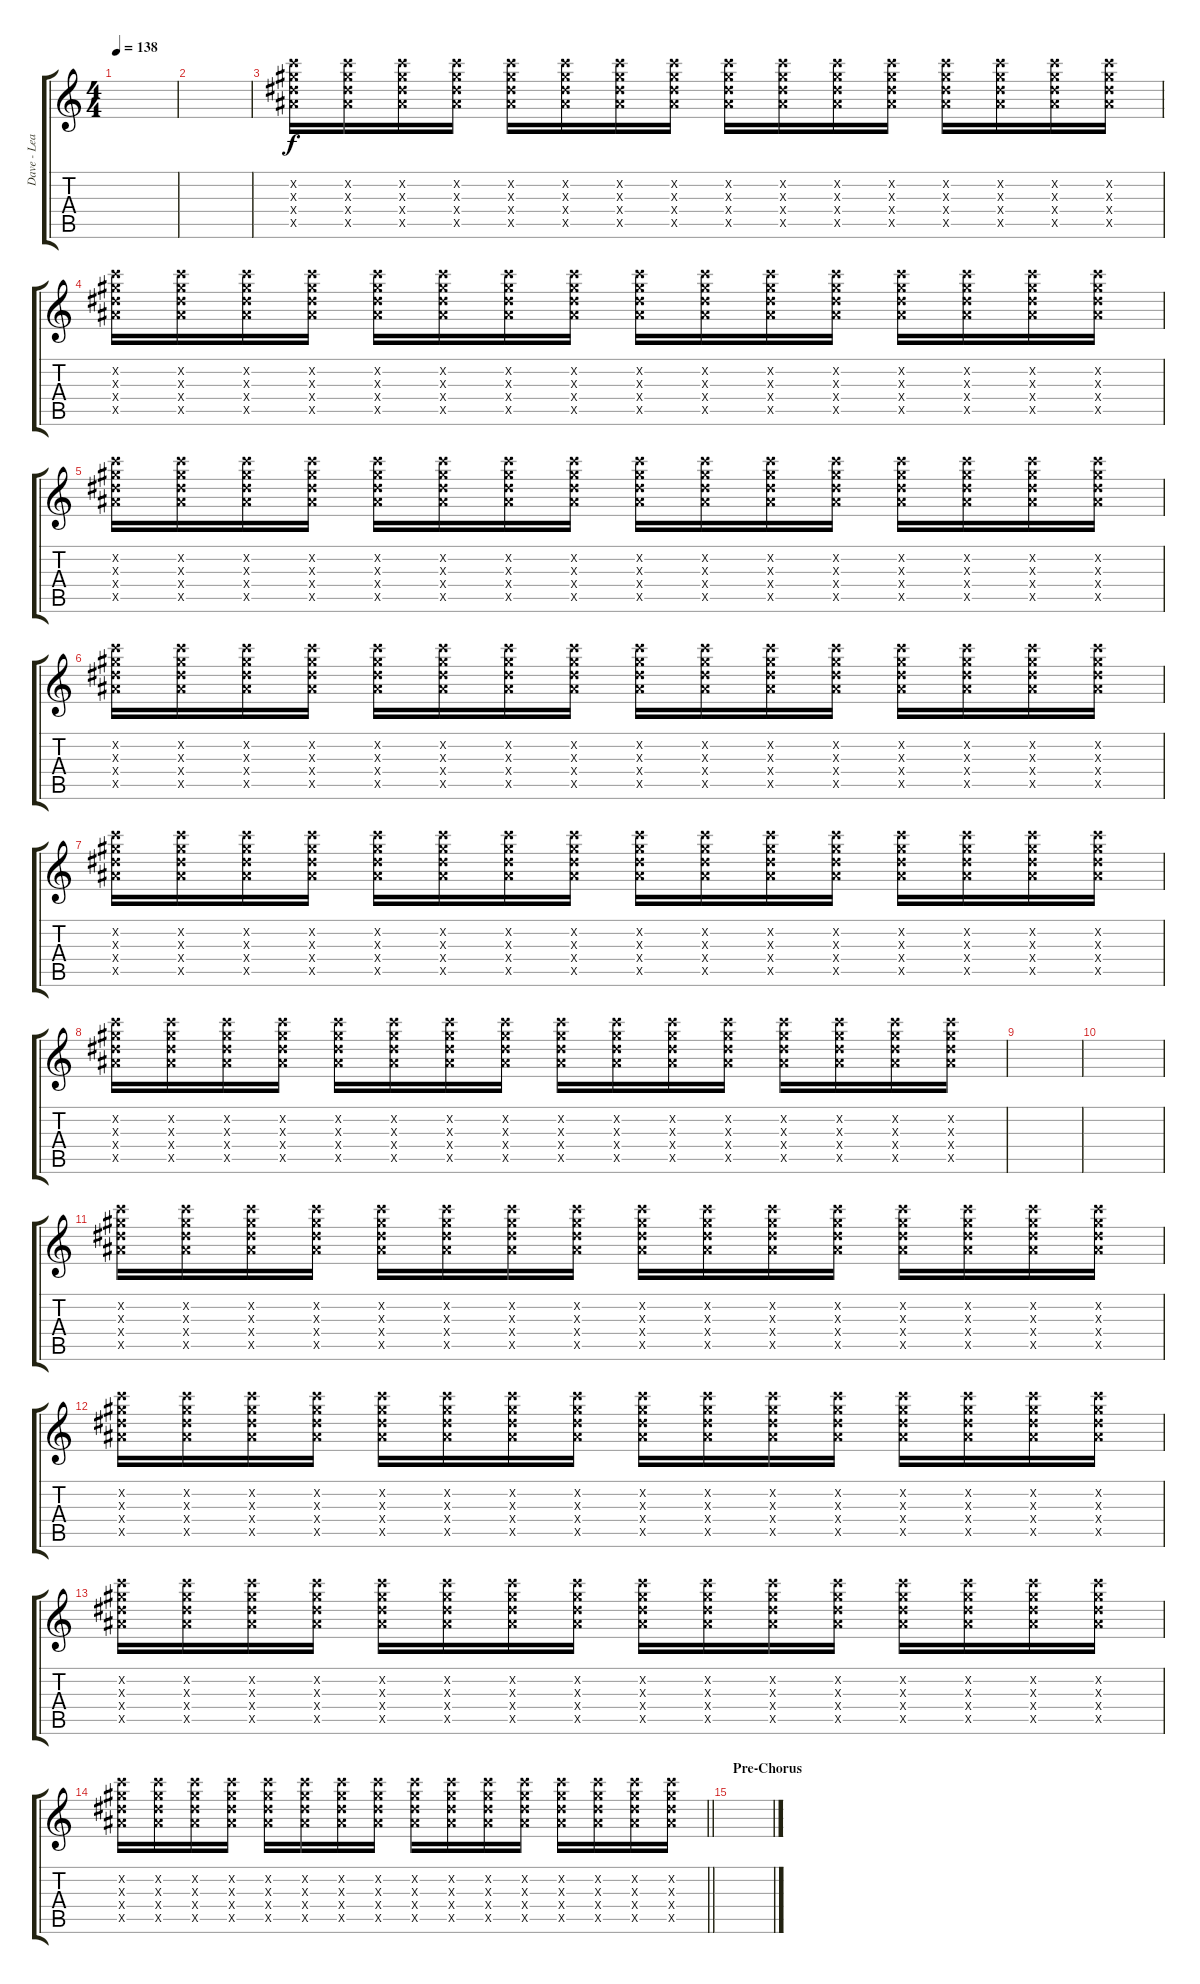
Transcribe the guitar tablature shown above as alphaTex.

\track ("Dave - Lead Guitar" "Dave - Lea") {instrument distortionguitar}
\staff {score tabs}
\tuning (Eb4 Bb3 Gb3 Db3 Ab2 Eb2) {hide}
\ts (4 4)
\tempo 138
\clef g2
\ks c
|
|
(14.2{x} 14.3{x} 14.4{x} 14.5{x}).16 (14.2{x} 14.3{x} 14.4{x} 14.5{x}).16 (14.2{x} 14.3{x} 14.4{x} 14.5{x}).16 (14.2{x} 14.3{x} 14.4{x} 14.5{x}).16 (14.2{x} 14.3{x} 14.4{x} 14.5{x}).16 (14.2{x} 14.3{x} 14.4{x} 14.5{x}).16 (14.2{x} 14.3{x} 14.4{x} 14.5{x}).16 (14.2{x} 14.3{x} 14.4{x} 14.5{x}).16 (14.2{x} 14.3{x} 14.4{x} 14.5{x}).16 (14.2{x} 14.3{x} 14.4{x} 14.5{x}).16 (14.2{x} 14.3{x} 14.4{x} 14.5{x}).16 (14.2{x} 14.3{x} 14.4{x} 14.5{x}).16 (14.2{x} 14.3{x} 14.4{x} 14.5{x}).16 (14.2{x} 14.3{x} 14.4{x} 14.5{x}).16 (14.2{x} 14.3{x} 14.4{x} 14.5{x}).16 (14.2{x} 14.3{x} 14.4{x} 14.5{x}).16 |
(14.2{x} 14.3{x} 14.4{x} 14.5{x}).16 (14.2{x} 14.3{x} 14.4{x} 14.5{x}).16 (14.2{x} 14.3{x} 14.4{x} 14.5{x}).16 (14.2{x} 14.3{x} 14.4{x} 14.5{x}).16 (14.2{x} 14.3{x} 14.4{x} 14.5{x}).16 (14.2{x} 14.3{x} 14.4{x} 14.5{x}).16 (14.2{x} 14.3{x} 14.4{x} 14.5{x}).16 (14.2{x} 14.3{x} 14.4{x} 14.5{x}).16 (14.2{x} 14.3{x} 14.4{x} 14.5{x}).16 (14.2{x} 14.3{x} 14.4{x} 14.5{x}).16 (14.2{x} 14.3{x} 14.4{x} 14.5{x}).16 (14.2{x} 14.3{x} 14.4{x} 14.5{x}).16 (14.2{x} 14.3{x} 14.4{x} 14.5{x}).16 (14.2{x} 14.3{x} 14.4{x} 14.5{x}).16 (14.2{x} 14.3{x} 14.4{x} 14.5{x}).16 (14.2{x} 14.3{x} 14.4{x} 14.5{x}).16 |
(14.2{x} 14.3{x} 14.4{x} 14.5{x}).16 (14.2{x} 14.3{x} 14.4{x} 14.5{x}).16 (14.2{x} 14.3{x} 14.4{x} 14.5{x}).16 (14.2{x} 14.3{x} 14.4{x} 14.5{x}).16 (14.2{x} 14.3{x} 14.4{x} 14.5{x}).16 (14.2{x} 14.3{x} 14.4{x} 14.5{x}).16 (14.2{x} 14.3{x} 14.4{x} 14.5{x}).16 (14.2{x} 14.3{x} 14.4{x} 14.5{x}).16 (14.2{x} 14.3{x} 14.4{x} 14.5{x}).16 (14.2{x} 14.3{x} 14.4{x} 14.5{x}).16 (14.2{x} 14.3{x} 14.4{x} 14.5{x}).16 (14.2{x} 14.3{x} 14.4{x} 14.5{x}).16 (14.2{x} 14.3{x} 14.4{x} 14.5{x}).16 (14.2{x} 14.3{x} 14.4{x} 14.5{x}).16 (14.2{x} 14.3{x} 14.4{x} 14.5{x}).16 (14.2{x} 14.3{x} 14.4{x} 14.5{x}).16 |
(14.2{x} 14.3{x} 14.4{x} 14.5{x}).16 (14.2{x} 14.3{x} 14.4{x} 14.5{x}).16 (14.2{x} 14.3{x} 14.4{x} 14.5{x}).16 (14.2{x} 14.3{x} 14.4{x} 14.5{x}).16 (14.2{x} 14.3{x} 14.4{x} 14.5{x}).16 (14.2{x} 14.3{x} 14.4{x} 14.5{x}).16 (14.2{x} 14.3{x} 14.4{x} 14.5{x}).16 (14.2{x} 14.3{x} 14.4{x} 14.5{x}).16 (14.2{x} 14.3{x} 14.4{x} 14.5{x}).16 (14.2{x} 14.3{x} 14.4{x} 14.5{x}).16 (14.2{x} 14.3{x} 14.4{x} 14.5{x}).16 (14.2{x} 14.3{x} 14.4{x} 14.5{x}).16 (14.2{x} 14.3{x} 14.4{x} 14.5{x}).16 (14.2{x} 14.3{x} 14.4{x} 14.5{x}).16 (14.2{x} 14.3{x} 14.4{x} 14.5{x}).16 (14.2{x} 14.3{x} 14.4{x} 14.5{x}).16 |
(14.2{x} 14.3{x} 14.4{x} 14.5{x}).16 (14.2{x} 14.3{x} 14.4{x} 14.5{x}).16 (14.2{x} 14.3{x} 14.4{x} 14.5{x}).16 (14.2{x} 14.3{x} 14.4{x} 14.5{x}).16 (14.2{x} 14.3{x} 14.4{x} 14.5{x}).16 (14.2{x} 14.3{x} 14.4{x} 14.5{x}).16 (14.2{x} 14.3{x} 14.4{x} 14.5{x}).16 (14.2{x} 14.3{x} 14.4{x} 14.5{x}).16 (14.2{x} 14.3{x} 14.4{x} 14.5{x}).16 (14.2{x} 14.3{x} 14.4{x} 14.5{x}).16 (14.2{x} 14.3{x} 14.4{x} 14.5{x}).16 (14.2{x} 14.3{x} 14.4{x} 14.5{x}).16 (14.2{x} 14.3{x} 14.4{x} 14.5{x}).16 (14.2{x} 14.3{x} 14.4{x} 14.5{x}).16 (14.2{x} 14.3{x} 14.4{x} 14.5{x}).16 (14.2{x} 14.3{x} 14.4{x} 14.5{x}).16 |
(14.2{x} 14.3{x} 14.4{x} 14.5{x}).16 (14.2{x} 14.3{x} 14.4{x} 14.5{x}).16 (14.2{x} 14.3{x} 14.4{x} 14.5{x}).16 (14.2{x} 14.3{x} 14.4{x} 14.5{x}).16 (14.2{x} 14.3{x} 14.4{x} 14.5{x}).16 (14.2{x} 14.3{x} 14.4{x} 14.5{x}).16 (14.2{x} 14.3{x} 14.4{x} 14.5{x}).16 (14.2{x} 14.3{x} 14.4{x} 14.5{x}).16 (14.2{x} 14.3{x} 14.4{x} 14.5{x}).16 (14.2{x} 14.3{x} 14.4{x} 14.5{x}).16 (14.2{x} 14.3{x} 14.4{x} 14.5{x}).16 (14.2{x} 14.3{x} 14.4{x} 14.5{x}).16 (14.2{x} 14.3{x} 14.4{x} 14.5{x}).16 (14.2{x} 14.3{x} 14.4{x} 14.5{x}).16 (14.2{x} 14.3{x} 14.4{x} 14.5{x}).16 (14.2{x} 14.3{x} 14.4{x} 14.5{x}).16 |
|
|
(14.2{x} 14.3{x} 14.4{x} 14.5{x}).16 (14.2{x} 14.3{x} 14.4{x} 14.5{x}).16 (14.2{x} 14.3{x} 14.4{x} 14.5{x}).16 (14.2{x} 14.3{x} 14.4{x} 14.5{x}).16 (14.2{x} 14.3{x} 14.4{x} 14.5{x}).16 (14.2{x} 14.3{x} 14.4{x} 14.5{x}).16 (14.2{x} 14.3{x} 14.4{x} 14.5{x}).16 (14.2{x} 14.3{x} 14.4{x} 14.5{x}).16 (14.2{x} 14.3{x} 14.4{x} 14.5{x}).16 (14.2{x} 14.3{x} 14.4{x} 14.5{x}).16 (14.2{x} 14.3{x} 14.4{x} 14.5{x}).16 (14.2{x} 14.3{x} 14.4{x} 14.5{x}).16 (14.2{x} 14.3{x} 14.4{x} 14.5{x}).16 (14.2{x} 14.3{x} 14.4{x} 14.5{x}).16 (14.2{x} 14.3{x} 14.4{x} 14.5{x}).16 (14.2{x} 14.3{x} 14.4{x} 14.5{x}).16 |
(14.2{x} 14.3{x} 14.4{x} 14.5{x}).16 (14.2{x} 14.3{x} 14.4{x} 14.5{x}).16 (14.2{x} 14.3{x} 14.4{x} 14.5{x}).16 (14.2{x} 14.3{x} 14.4{x} 14.5{x}).16 (14.2{x} 14.3{x} 14.4{x} 14.5{x}).16 (14.2{x} 14.3{x} 14.4{x} 14.5{x}).16 (14.2{x} 14.3{x} 14.4{x} 14.5{x}).16 (14.2{x} 14.3{x} 14.4{x} 14.5{x}).16 (14.2{x} 14.3{x} 14.4{x} 14.5{x}).16 (14.2{x} 14.3{x} 14.4{x} 14.5{x}).16 (14.2{x} 14.3{x} 14.4{x} 14.5{x}).16 (14.2{x} 14.3{x} 14.4{x} 14.5{x}).16 (14.2{x} 14.3{x} 14.4{x} 14.5{x}).16 (14.2{x} 14.3{x} 14.4{x} 14.5{x}).16 (14.2{x} 14.3{x} 14.4{x} 14.5{x}).16 (14.2{x} 14.3{x} 14.4{x} 14.5{x}).16 |
(14.2{x} 14.3{x} 14.4{x} 14.5{x}).16 (14.2{x} 14.3{x} 14.4{x} 14.5{x}).16 (14.2{x} 14.3{x} 14.4{x} 14.5{x}).16 (14.2{x} 14.3{x} 14.4{x} 14.5{x}).16 (14.2{x} 14.3{x} 14.4{x} 14.5{x}).16 (14.2{x} 14.3{x} 14.4{x} 14.5{x}).16 (14.2{x} 14.3{x} 14.4{x} 14.5{x}).16 (14.2{x} 14.3{x} 14.4{x} 14.5{x}).16 (14.2{x} 14.3{x} 14.4{x} 14.5{x}).16 (14.2{x} 14.3{x} 14.4{x} 14.5{x}).16 (14.2{x} 14.3{x} 14.4{x} 14.5{x}).16 (14.2{x} 14.3{x} 14.4{x} 14.5{x}).16 (14.2{x} 14.3{x} 14.4{x} 14.5{x}).16 (14.2{x} 14.3{x} 14.4{x} 14.5{x}).16 (14.2{x} 14.3{x} 14.4{x} 14.5{x}).16 (14.2{x} 14.3{x} 14.4{x} 14.5{x}).16 |
\barLineRight lightlight
(14.2{x} 14.3{x} 14.4{x} 14.5{x}).16 (14.2{x} 14.3{x} 14.4{x} 14.5{x}).16 (14.2{x} 14.3{x} 14.4{x} 14.5{x}).16 (14.2{x} 14.3{x} 14.4{x} 14.5{x}).16 (14.2{x} 14.3{x} 14.4{x} 14.5{x}).16 (14.2{x} 14.3{x} 14.4{x} 14.5{x}).16 (14.2{x} 14.3{x} 14.4{x} 14.5{x}).16 (14.2{x} 14.3{x} 14.4{x} 14.5{x}).16 (14.2{x} 14.3{x} 14.4{x} 14.5{x}).16 (14.2{x} 14.3{x} 14.4{x} 14.5{x}).16 (14.2{x} 14.3{x} 14.4{x} 14.5{x}).16 (14.2{x} 14.3{x} 14.4{x} 14.5{x}).16 (14.2{x} 14.3{x} 14.4{x} 14.5{x}).16 (14.2{x} 14.3{x} 14.4{x} 14.5{x}).16 (14.2{x} 14.3{x} 14.4{x} 14.5{x}).16 (14.2{x} 14.3{x} 14.4{x} 14.5{x}).16 |
\section ("" "Pre-Chorus")
